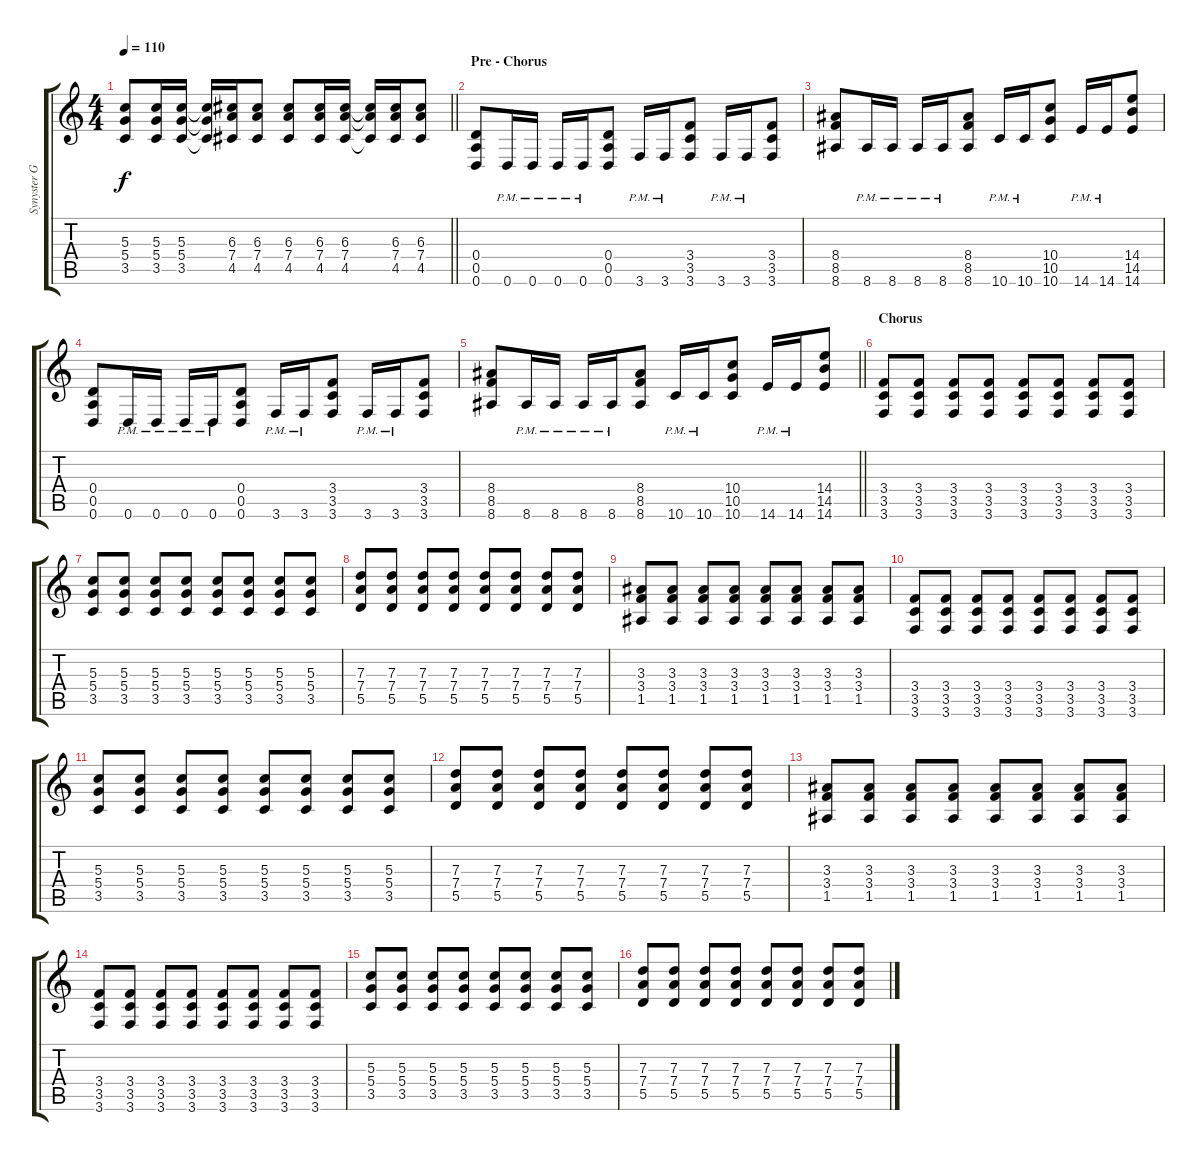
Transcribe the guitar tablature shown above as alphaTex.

\track ("Synyster Gates - Lead" "Synyster G") {instrument overdrivenguitar}
\staff {score tabs}
\tuning (E4 B3 G3 D3 A2 D2) {hide}
\ts (4 4)
\tempo 110
\clef g2
\barLineRight lightlight
\ks c
(5.3 5.4 3.5).8{dy f} (5.3 5.4 3.5).16 (5.3 5.4 3.5).16 (5.3{t} 5.4{t} 3.5{t}).16 (6.3 7.4 4.5).16 (6.3 7.4 4.5).8 (6.3 7.4 4.5).8 (6.3 7.4 4.5).16 (6.3 7.4 4.5).16 (6.3{t} 7.4{t} 4.5{t}).16 (6.3 7.4 4.5).16 (6.3 7.4 4.5).8 |
\section ("" "Pre - Chorus")
(0.4 0.5 0.6).8 0.6{pm}.16 0.6{pm}.16 0.6{pm}.16 0.6{pm}.16 (0.4 0.5 0.6).8 3.6{pm}.16 3.6{pm}.16 (3.4 3.5 3.6).8 3.6{pm}.16 3.6{pm}.16 (3.4 3.5 3.6).8 |
(8.4 8.5 8.6).8 8.6{pm}.16 8.6{pm}.16 8.6{pm}.16 8.6{pm}.16 (8.4 8.5 8.6).8 10.6{pm}.16 10.6{pm}.16 (10.4 10.5 10.6).8 14.6{pm}.16 14.6{pm}.16 (14.4 14.5 14.6).8 |
(0.4 0.5 0.6).8 0.6{pm}.16 0.6{pm}.16 0.6{pm}.16 0.6{pm}.16 (0.4 0.5 0.6).8 3.6{pm}.16 3.6{pm}.16 (3.4 3.5 3.6).8 3.6{pm}.16 3.6{pm}.16 (3.4 3.5 3.6).8 |
\barLineRight lightlight
(8.4 8.5 8.6).8 8.6{pm}.16 8.6{pm}.16 8.6{pm}.16 8.6{pm}.16 (8.4 8.5 8.6).8 10.6{pm}.16 10.6{pm}.16 (10.4 10.5 10.6).8 14.6{pm}.16 14.6{pm}.16 (14.4 14.5 14.6).8 |
\section ("" "Chorus")
(3.4 3.5 3.6).8 (3.4 3.5 3.6).8 (3.4 3.5 3.6).8 (3.4 3.5 3.6).8 (3.4 3.5 3.6).8 (3.4 3.5 3.6).8 (3.4 3.5 3.6).8 (3.4 3.5 3.6).8 |
(5.3 5.4 3.5).8 (5.3 5.4 3.5).8 (5.3 5.4 3.5).8 (5.3 5.4 3.5).8 (5.3 5.4 3.5).8 (5.3 5.4 3.5).8 (5.3 5.4 3.5).8 (5.3 5.4 3.5).8 |
(7.3 7.4 5.5).8 (7.3 7.4 5.5).8 (7.3 7.4 5.5).8 (7.3 7.4 5.5).8 (7.3 7.4 5.5).8 (7.3 7.4 5.5).8 (7.3 7.4 5.5).8 (7.3 7.4 5.5).8 |
(3.3 3.4 1.5).8 (3.3 3.4 1.5).8 (3.3 3.4 1.5).8 (3.3 3.4 1.5).8 (3.3 3.4 1.5).8 (3.3 3.4 1.5).8 (3.3 3.4 1.5).8 (3.3 3.4 1.5).8 |
(3.4 3.5 3.6).8 (3.4 3.5 3.6).8 (3.4 3.5 3.6).8 (3.4 3.5 3.6).8 (3.4 3.5 3.6).8 (3.4 3.5 3.6).8 (3.4 3.5 3.6).8 (3.4 3.5 3.6).8 |
(5.3 5.4 3.5).8 (5.3 5.4 3.5).8 (5.3 5.4 3.5).8 (5.3 5.4 3.5).8 (5.3 5.4 3.5).8 (5.3 5.4 3.5).8 (5.3 5.4 3.5).8 (5.3 5.4 3.5).8 |
(7.3 7.4 5.5).8 (7.3 7.4 5.5).8 (7.3 7.4 5.5).8 (7.3 7.4 5.5).8 (7.3 7.4 5.5).8 (7.3 7.4 5.5).8 (7.3 7.4 5.5).8 (7.3 7.4 5.5).8 |
(3.3 3.4 1.5).8 (3.3 3.4 1.5).8 (3.3 3.4 1.5).8 (3.3 3.4 1.5).8 (3.3 3.4 1.5).8 (3.3 3.4 1.5).8 (3.3 3.4 1.5).8 (3.3 3.4 1.5).8 |
(3.4 3.5 3.6).8 (3.4 3.5 3.6).8 (3.4 3.5 3.6).8 (3.4 3.5 3.6).8 (3.4 3.5 3.6).8 (3.4 3.5 3.6).8 (3.4 3.5 3.6).8 (3.4 3.5 3.6).8 |
(5.3 5.4 3.5).8 (5.3 5.4 3.5).8 (5.3 5.4 3.5).8 (5.3 5.4 3.5).8 (5.3 5.4 3.5).8 (5.3 5.4 3.5).8 (5.3 5.4 3.5).8 (5.3 5.4 3.5).8 |
(7.3 7.4 5.5).8 (7.3 7.4 5.5).8 (7.3 7.4 5.5).8 (7.3 7.4 5.5).8 (7.3 7.4 5.5).8 (7.3 7.4 5.5).8 (7.3 7.4 5.5).8 (7.3 7.4 5.5).8
